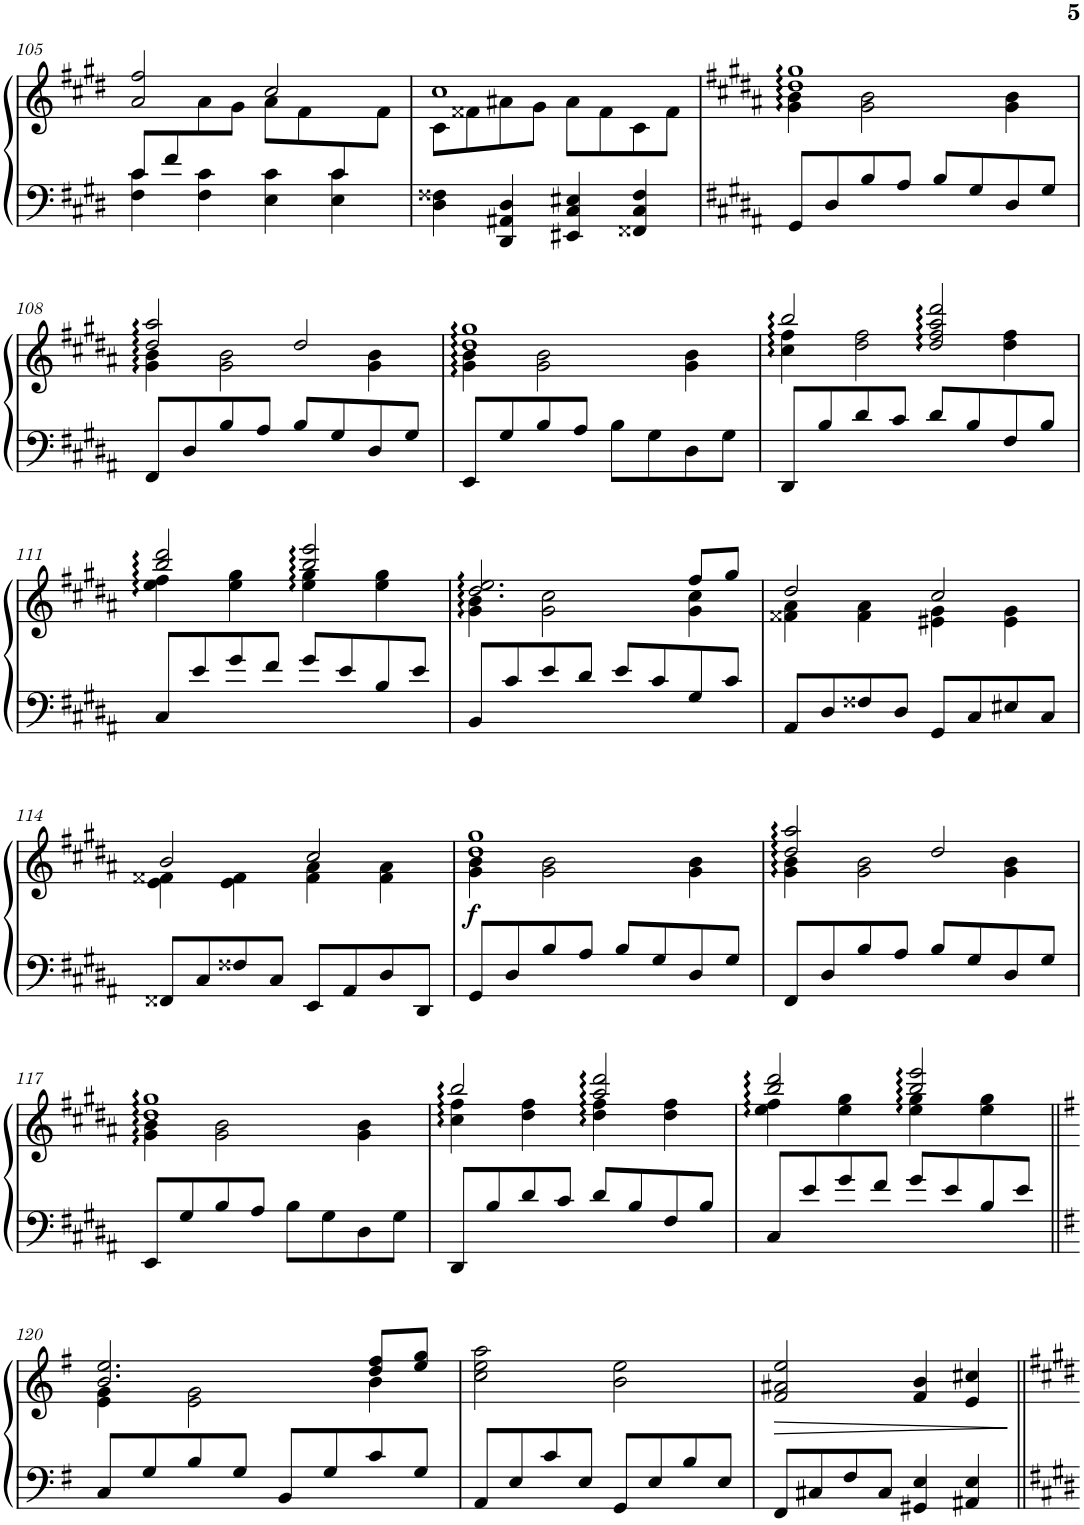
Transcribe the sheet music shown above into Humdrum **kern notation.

**kern	**kern	**dynam
*part1	*part1	*part1
*staff2	*staff1	*staff1/2
*I"Piano	*	*
*I'Pno.	*	*
!!LO:PB:g=z
*clefF4	*clefG2	*
*k[f#c#g#d#]	*k[f#c#g#d#]	*
*M2/2	*M2/2	*
*met(c|)	*met(c|)	*
=105	=105	=105
*^	*^	*
4F#\ 4c#\	8c#/L	2a/ 2ff#/	4ryy	.
.	8f#/	.	.	.
4F#\ 4c#\	2ryy	.	8a\	.
.	.	.	8g#\J	.
4E\ 4c#\	.	2cc#/	8a\L	.
.	.	.	8f#\	.
4E\ 4c#\	8c#/	.	8ryy	.
.	8ryy	.	8f#\J	.
*v	*v	*	*	*
=106	=106	=106	=106
4D#\ 4F##X\	1cc#	8c#\L	.
.	.	8f##X\	.
4DD#/ 4AA#X/ 4D#/	.	8a#X\	.
.	.	8g#\J	.
4EE#X/ 4C#/ 4E#X/	.	8a#\L	.
.	.	8f##\	.
4FF##X/ 4C#/ 4F##/	.	8c#\	.
.	.	8f##\J	.
=107	=107	=107	=107
*k[f#c#g#d#a#]	*k[f#c#g#d#a#]	*	*
8GG#/L	1dd# 1gg#	4g#\ 4b\	.
8D#/	.	.	.
8B/	.	2g#\ 2b\	.
8A#/J	.	.	.
8B/L	.	.	.
8G#/	.	.	.
8D#/	.	4g#\ 4b\	.
8G#/J	.	.	.
!!LO:LB:g=z	!!
=108	=108	=108	=108
8FF#/L	2dd#/ 2aa#/	4g#\ 4b\	.
8D#/	.	.	.
8B/	.	2g#\ 2b\	.
8A#/J	.	.	.
8B/L	2dd#/	.	.
8G#/	.	.	.
8D#/	.	4g#\ 4b\	.
8G#/J	.	.	.
=109	=109	=109	=109
8EE/L	1dd# 1gg#	4g#\ 4b\	.
8G#/	.	.	.
8B/	.	2g#\ 2b\	.
8A#/J	.	.	.
8B\L	.	.	.
8G#\	.	.	.
8D#\	.	4g#\ 4b\	.
8G#\J	.	.	.
=110	=110	=110	=110
8DD#/L	2bb/	4cc#\ 4ff#\	.
8B/	.	.	.
8d#/	.	2dd#\ 2ff#\	.
8c#/J	.	.	.
8d#/L	2dd#/ 2ff#/ 2aa#/ 2ddd#/	.	.
8B/	.	.	.
8F#/	.	4dd#\ 4ff#\	.
8B/J	.	.	.
!!LO:LB:g=z	!!
=111	=111	=111	=111
8C#/L	2bb/ 2ddd#/	4ee\ 4ff#\	.
8e/	.	.	.
8g#/	.	4ee\ 4gg#\	.
8f#/J	.	.	.
8g#/L	2bb/ 2eee/	4ee\ 4gg#\	.
8e/	.	.	.
8B/	.	4ee\ 4gg#\	.
8e/J	.	.	.
=112	=112	=112	=112
8BB/L	2.dd#/ 2.ee/	4g#\ 4b\	.
8c#/	.	.	.
8e/	.	2g#\ 2cc#\	.
8d#/J	.	.	.
8e/L	.	.	.
8c#/	.	.	.
8G#/	8ff#/L	4g#\ 4cc#\	.
8c#/J	8gg#/J	.	.
=113	=113	=113	=113
8AA#/L	2dd#/	4f##X\ 4a#\	.
8D#/	.	.	.
8F##X/	.	4f##\ 4a#\	.
8D#/J	.	.	.
8GG#/L	2cc#/	4e#X\ 4g#\	.
8C#/	.	.	.
8E#X/	.	4e#\ 4g#\	.
8C#/J	.	.	.
!!LO:LB:g=z	!!
=114	=114	=114	=114
8FF##X/L	2b/	4e\ 4f##X\	.
8C#/	.	.	.
8F##X/	.	4e\ 4f##\	.
8C#/J	.	.	.
8EE/L	2cc#/	4f##\ 4a#\	.
8AA#/	.	.	.
8D#/	.	4f##\ 4a#\	.
8DD#/J	.	.	.
=115	=115	=115	=115
!	!	!	!LO:DY:b
8GG#/L	1dd# 1gg#	4g#\ 4b\	f
8D#/	.	.	.
8B/	.	2g#\ 2b\	.
8A#/J	.	.	.
8B/L	.	.	.
8G#/	.	.	.
8D#/	.	4g#\ 4b\	.
8G#/J	.	.	.
=116	=116	=116	=116
8FF#/L	2dd#/ 2aa#/	4g#\ 4b\	.
8D#/	.	.	.
8B/	.	2g#\ 2b\	.
8A#/J	.	.	.
8B/L	2dd#/	.	.
8G#/	.	.	.
8D#/	.	4g#\ 4b\	.
8G#/J	.	.	.
!!LO:LB:g=z	!!
=117	=117	=117	=117
8EE/L	1dd# 1gg#	4g#\ 4b\	.
8G#/	.	.	.
8B/	.	2g#\ 2b\	.
8A#/J	.	.	.
8B\L	.	.	.
8G#\	.	.	.
8D#\	.	4g#\ 4b\	.
8G#\J	.	.	.
=118	=118	=118	=118
8DD#/L	2bb/	4cc#\ 4ff#\	.
8B/	.	.	.
8d#/	.	4dd#\ 4ff#\	.
8c#/J	.	.	.
8d#/L	2aa#/ 2ddd#/	4dd#\ 4ff#\	.
8B/	.	.	.
8F#/	.	4dd#\ 4ff#\	.
8B/J	.	.	.
=119	=119	=119	=119
8C#/L	2bb/ 2ddd#/	4ee\ 4ff#\	.
8e/	.	.	.
8g#/	.	4ee\ 4gg#\	.
8f#/J	.	.	.
8g#/L	2bb/ 2eee/	4ee\ 4gg#\	.
8e/	.	.	.
8B/	.	4ee\ 4gg#\	.
8e/J	.	.	.
!!LO:LB:g=z	!!
=120||	=120||	=120||	=120||
*k[f#]	*k[f#]	*	*
8C/L	2.b/ 2.ee/	4e\ 4g\	.
8G/	.	.	.
8B/	.	2e\ 2g\	.
8G/J	.	.	.
8BB/L	.	.	.
8G/	.	.	.
8c/	8dd/ 8ff#/L	4b\	.
8G/J	8ee/ 8gg/J	.	.
*	*v	*v	*
=121	=121	=121
8AA/L	2cc\ 2ee\ 2aa\	.
8E/	.	.
8c/	.	.
8E/J	.	.
8GG/L	2b\ 2ee\	.
8E/	.	.
8B/	.	.
8E/J	.	.
=122	=122	=122
!	!	!LO:HP:b
8FF#/L	2f#/ 2a#X/ 2ee/	>
8C#X/	.	.
8F#/	.	.
8C#/J	.	.
4GG#X/ 4E/	4f#/ 4b/	.
4AA#X/ 4E/	4e/ 4cc#X/	.
.	.	]
=||	=||	=||
*-	*-	*-
